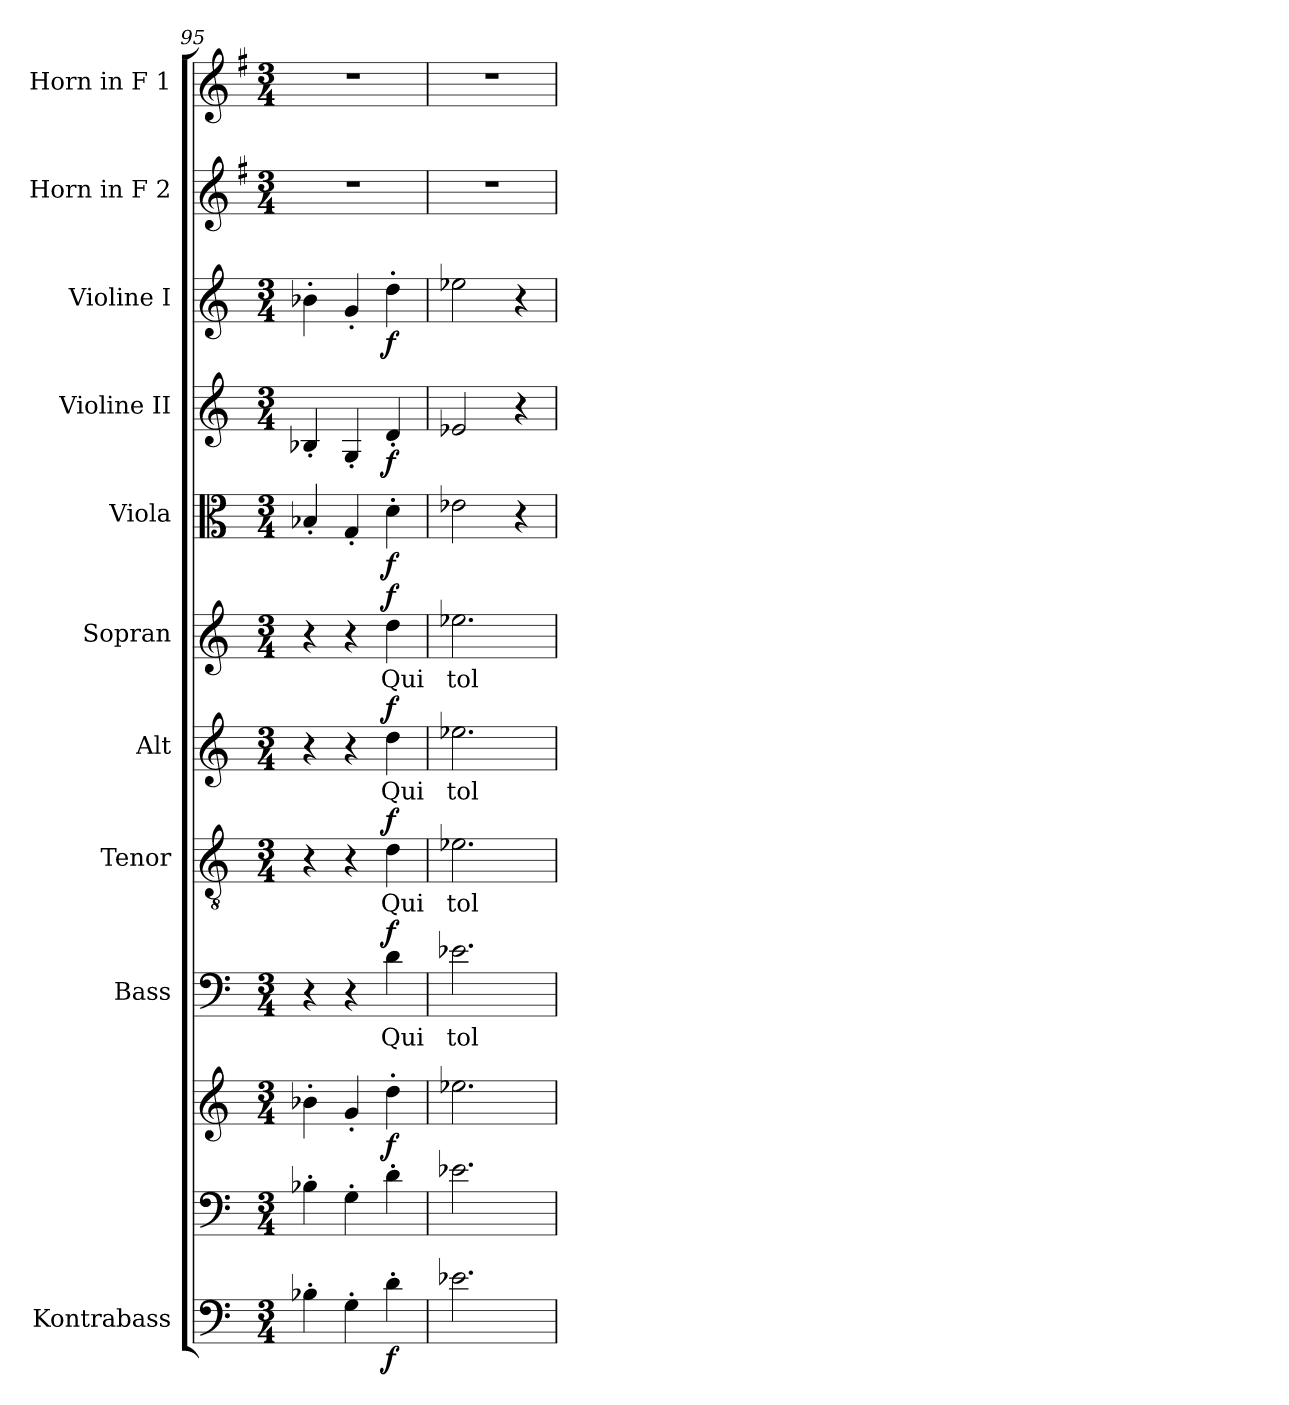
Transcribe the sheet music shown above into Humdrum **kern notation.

**kern	**dynam	**kern	**kern	**dynam	**kern	**text	**dynam	**kern	**text	**dynam	**kern	**text	**dynam	**kern	**text	**dynam	**kern	**dynam	**kern	**dynam	**kern	**dynam	**kern	**kern
*part11	*part11	*part10	*part10	*part10	*part9	*part9	*part9	*part8	*part8	*part8	*part7	*part7	*part7	*part6	*part6	*part6	*part5	*part5	*part4	*part4	*part3	*part3	*part2	*part1
*staff12	*staff12	*staff11	*staff10	*staff10/11	*staff9	*staff9	*staff9	*staff8	*staff8	*staff8	*staff7	*staff7	*staff7	*staff6	*staff6	*staff6	*staff5	*staff5	*staff4	*staff4	*staff3	*staff3	*staff2	*staff1
*I"Kontrabass	*	*	*	*	*I"Bass	*	*	*I"Tenor	*	*	*I"Alt	*	*	*I"Sopran	*	*	*I"Viola	*	*I"Violine II	*	*I"Violine I	*	*I"Horn in F 2	*I"Horn in F 1
*I'Kb.	*	*	*	*	*I'B	*	*	*I'T	*	*	*I'A	*	*	*I'S	*	*	*I'Vla.	*	*I'Vl. II	*	*I'Vl. I	*	*I'Hrn. 2	*I'Hrn. 1
*clefF4	*	*clefF4	*clefG2	*	*clefF4	*	*	*clefGv2	*	*	*clefG2	*	*	*clefG2	*	*	*clefC3	*	*clefG2	*	*clefG2	*	*clefG2	*clefG2
*ITrd7c12	*	*	*	*	*	*	*	*	*	*	*	*	*	*	*	*	*	*	*	*	*	*	*ITrd4c7	*ITrd4c7
*k[]	*	*k[]	*k[]	*	*k[]	*	*	*k[]	*	*	*k[]	*	*	*k[]	*	*	*k[]	*	*k[]	*	*k[]	*	*k[]	*k[]
*C:	*	*C:	*C:	*	*C:	*	*	*C:	*	*	*C:	*	*	*C:	*	*	*C:	*	*C:	*	*C:	*	*C:	*C:
*M3/4	*	*M3/4	*M3/4	*	*M3/4	*	*	*M3/4	*	*	*M3/4	*	*	*M3/4	*	*	*M3/4	*	*M3/4	*	*M3/4	*	*M3/4	*M3/4
=95	=95	=95	=95	=95	=95	=95	=95	=95	=95	=95	=95	=95	=95	=95	=95	=95	=95	=95	=95	=95	=95	=95	=95	=95
4BB-X'>\	.	4B-X'>\	4b-X'>\	.	4r	.	.	4r	.	.	4r	.	.	4r	.	.	4B-X'</	.	4B-X'</	.	4b-X'>\	.	2.r	2.r
4GG'>\	.	4G'>\	4g'</	.	4r	.	.	4r	.	.	4r	.	.	4r	.	.	4G'</	.	4G'</	.	4g'</	.	.	.
!	!LO:DY:b	!	!	!LO:DY:b	!	!LO:LY:b	!LO:DY:a	!	!LO:LY:b	!LO:DY:a	!	!LO:LY:b	!LO:DY:a	!	!LO:LY:b	!LO:DY:a	!	!LO:DY:b	!	!LO:DY:b	!	!LO:DY:b	!	!
4D'>\	f	4d'>\	4dd'>\	f	4d\	Qui	f	4d\	Qui	f	4dd\	Qui	f	4dd\	Qui	f	4d'>\	f	4d'</	f	4dd'>\	f	.	.
!!LO:PB:g=z
=96	=96	=96	=96	=96	=96	=96	=96	=96	=96	=96	=96	=96	=96	=96	=96	=96	=96	=96	=96	=96	=96	=96	=96	=96
!	!	!	!	!	!	!LO:LY:b	!	!	!LO:LY:b	!	!	!LO:LY:b	!	!	!LO:LY:b	!	!	!	!	!	!	!	!	!
2.E-X\	.	2.e-X\	2.ee-X\	.	2.e-X\	tol-	.	2.e-X\	tol-	.	2.ee-X\	tol-	.	2.ee-X\	tol-	.	2e-X\	.	2e-X/	.	2ee-X\	.	2.r	2.r
.	.	.	.	.	.	.	.	.	.	.	.	.	.	.	.	.	4r	.	4r	.	4r	.	.	.
=	=	=	=	=	=	=	=	=	=	=	=	=	=	=	=	=	=	=	=	=	=	=	=	=
*-	*-	*-	*-	*-	*-	*-	*-	*-	*-	*-	*-	*-	*-	*-	*-	*-	*-	*-	*-	*-	*-	*-	*-	*-
